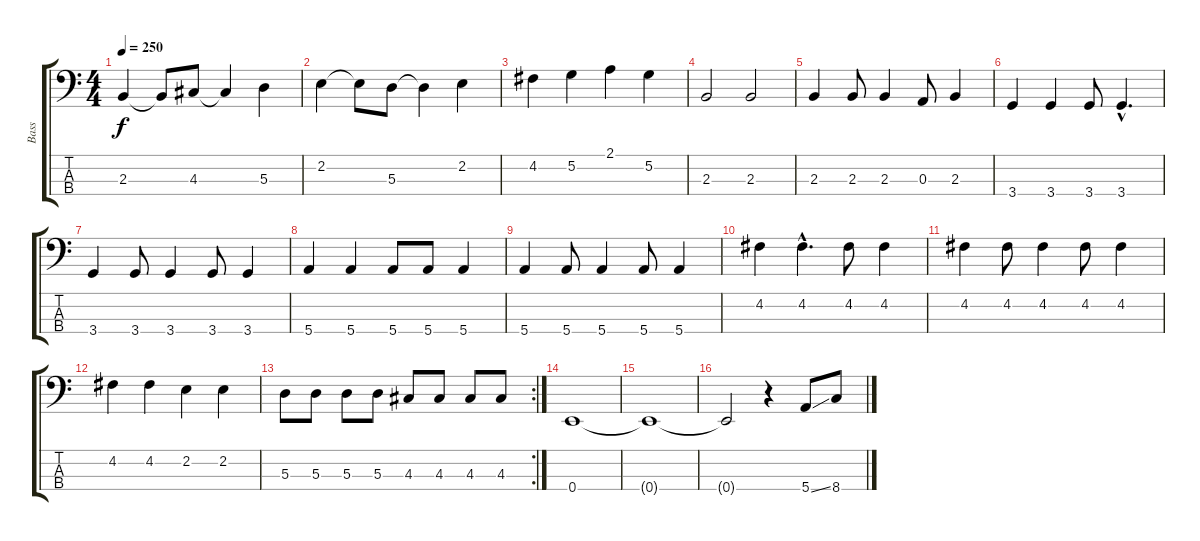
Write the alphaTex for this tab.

\track ("Bass" "Bass") {instrument electricbasspick}
\staff {score tabs}
\tuning (G2 D2 A1 E1) {hide}
\ts (4 4)
\tempo 250
\clef f4
\ks c
2.3.4{dy f} 2.3{t}.8 4.3.8 4.3{t}.4 5.3.4 |
2.2.4 2.2{t}.8 5.3.8 5.3{t}.4 2.2.4 |
4.2.4 5.2.4 2.1.4 5.2.4 |
2.3.2 2.3.2 |
2.3.4 2.3.8 2.3.4 0.3.8 2.3.4 |
3.4.4 3.4.4 3.4.8 3.4{hac}.4{d} |
3.4.4 3.4.8 3.4.4 3.4.8 3.4.4 |
5.4.4 5.4.4 5.4.8 5.4.8 5.4.4 |
5.4.4 5.4.8 5.4.4 5.4.8 5.4.4 |
4.2.4 4.2{hac}.4{d} 4.2.8 4.2.4 |
4.2.4 4.2.8 4.2.4 4.2.8 4.2.4 |
4.2.4 4.2.4 2.2.4 2.2.4 |
\rc 2
5.3.8 5.3.8 5.3.8 5.3.8 4.3.8 4.3.8 4.3.8 4.3.8 |
0.4.1 |
0.4{t}.1 |
0.4{t}.2 r.4 5.4{ss}.8 8.4.8
